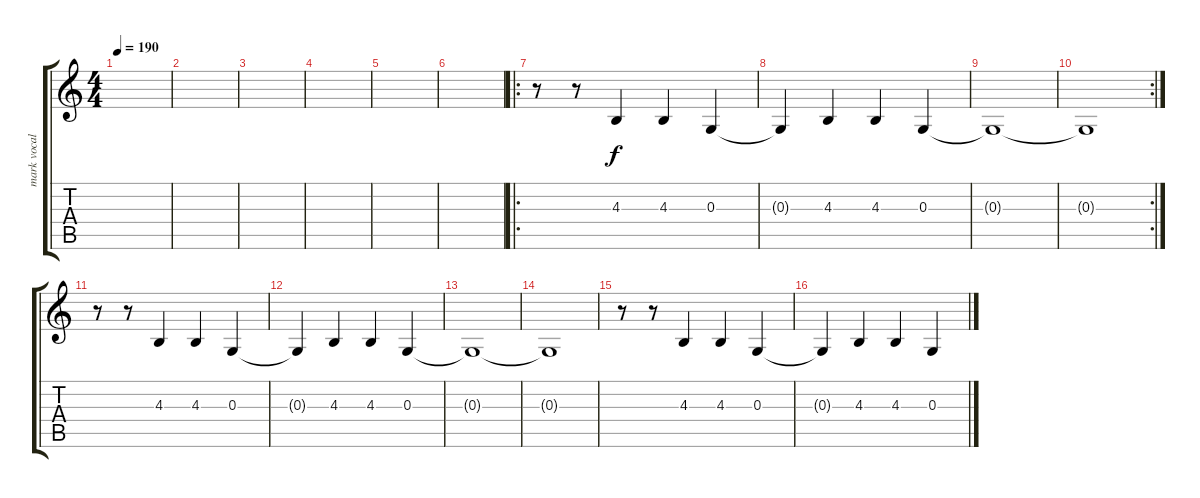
\track ("mark vocal" "mark vocal") {instrument altosax}
\staff {score tabs}
\tuning (E4 B3 G3 D3 A2 E2) {hide}
\ts (4 4)
\tempo 190
\clef g2
\ks c
|
|
|
|
|
|
\ro
r.8{volume 16} r.8 4.3.4 4.3.4 0.3.4 |
0.3{t}.4 4.3.4 4.3.4 0.3.4 |
0.3{t}.1 |
\rc 2
0.3{t}.1 |
r.8{volume 16} r.8 4.3.4 4.3.4 0.3.4 |
0.3{t}.4 4.3.4 4.3.4 0.3.4 |
0.3{t}.1 |
0.3{t}.1 |
r.8{volume 16} r.8 4.3.4 4.3.4 0.3.4 |
0.3{t}.4 4.3.4 4.3.4 0.3.4
